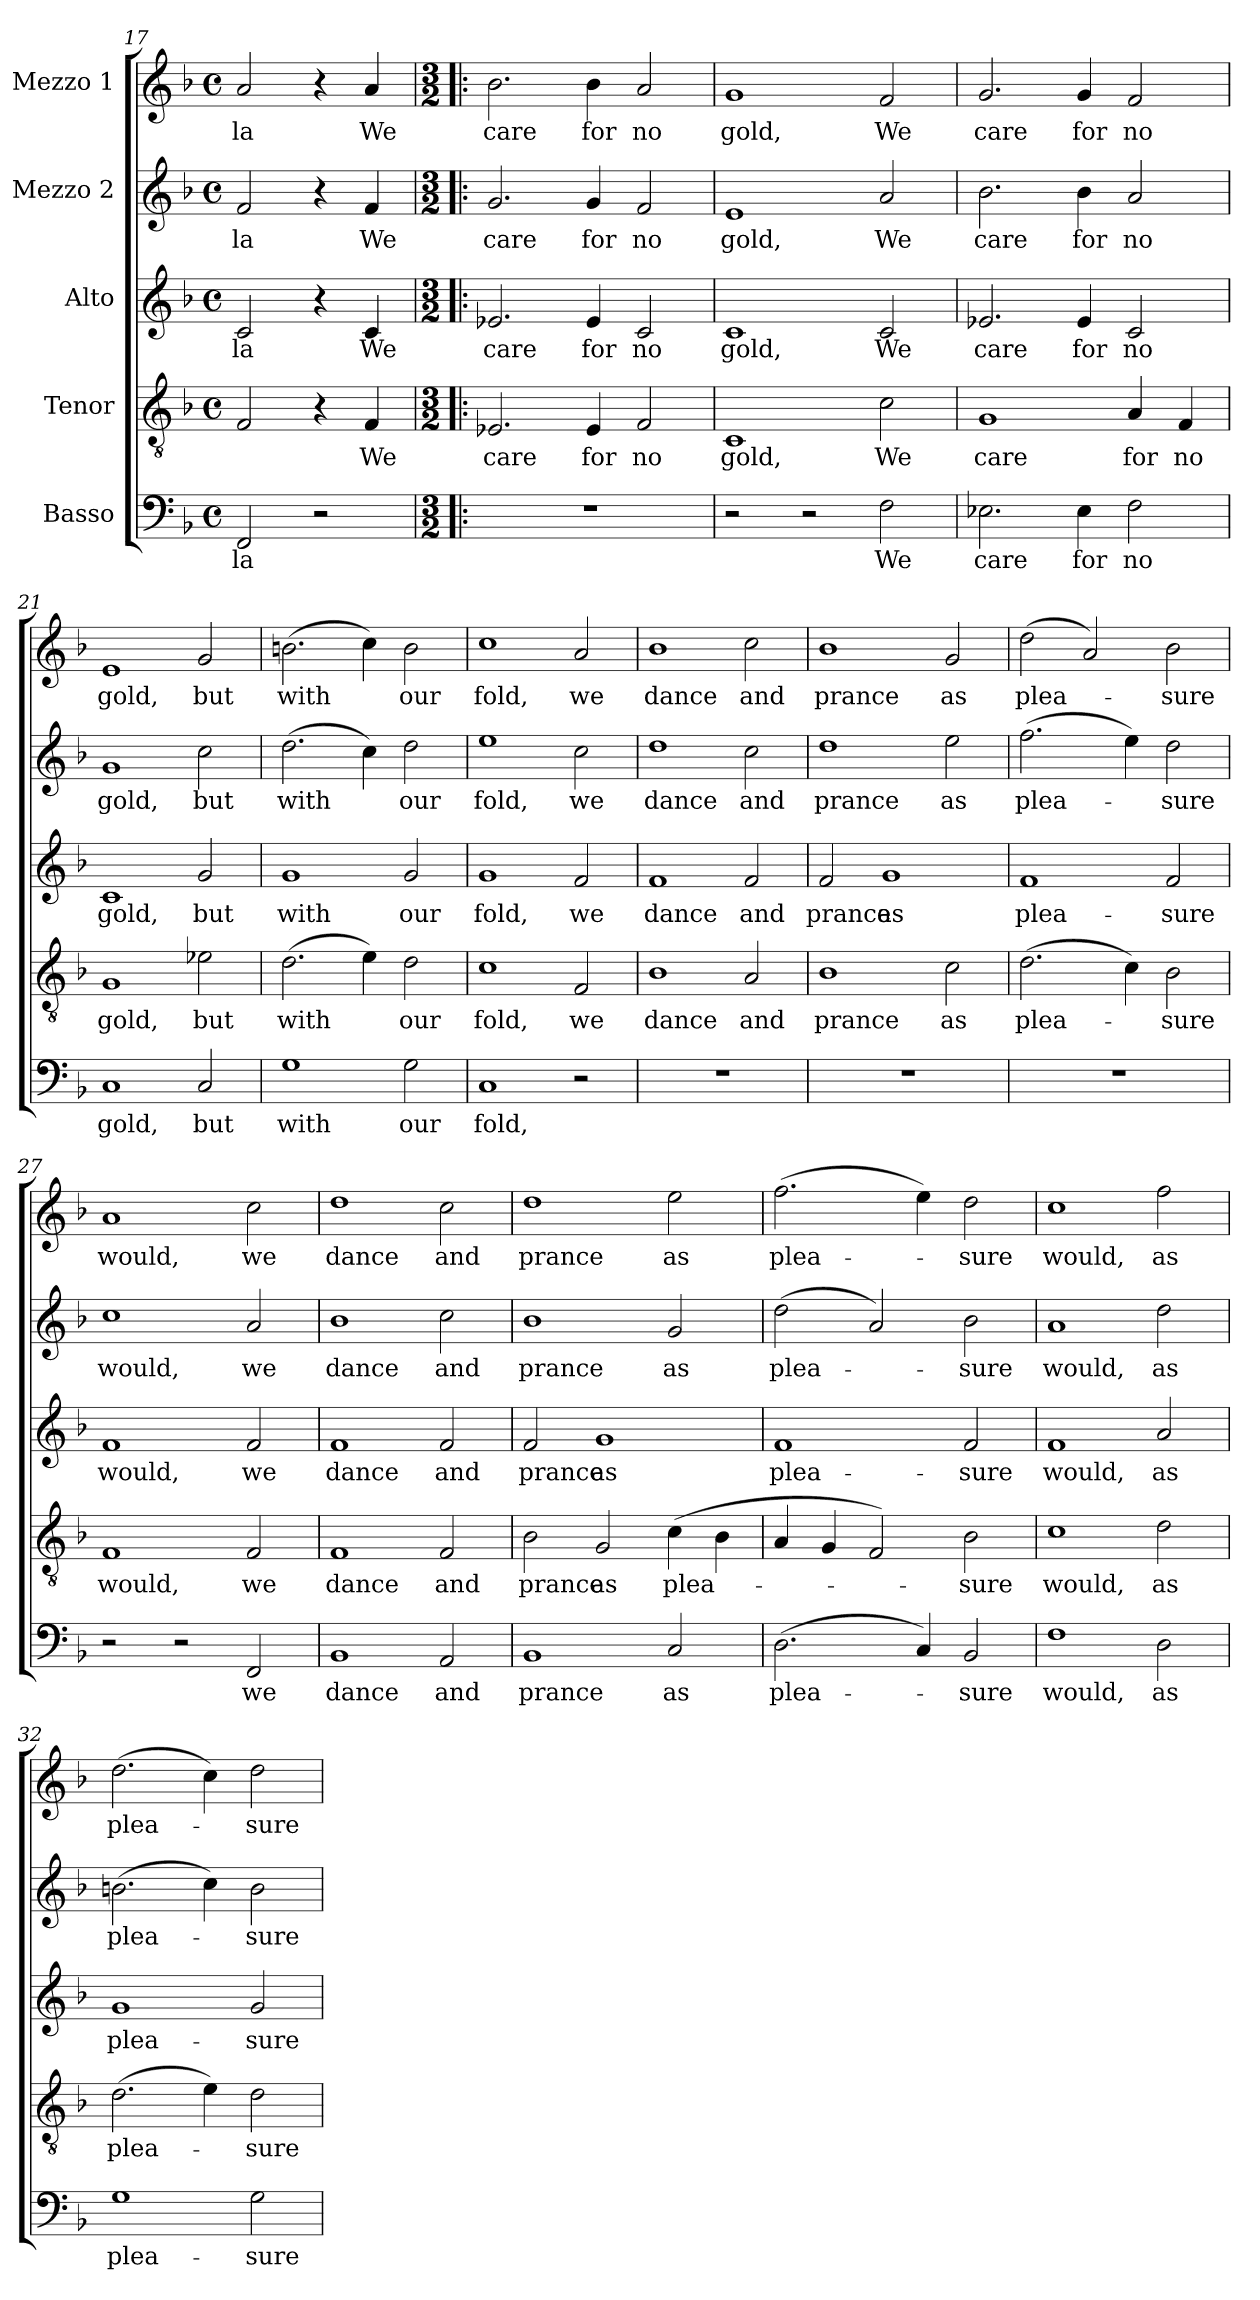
**kern	**text	**kern	**text	**kern	**text	**kern	**text	**kern	**text
*part5	*part5	*part4	*part4	*part3	*part3	*part2	*part2	*part1	*part1
*staff5	*staff5	*staff4	*staff4	*staff3	*staff3	*staff2	*staff2	*staff1	*staff1
*I"Basso	*	*I"Tenor	*	*I"Alto	*	*I"Mezzo 2	*	*I"Mezzo 1	*
*clefF4	*	*clefGv2	*	*clefG2	*	*clefG2	*	*clefG2	*
*k[b-]	*	*k[b-]	*	*k[b-]	*	*k[b-]	*	*k[b-]	*
*F:	*	*F:	*	*F:	*	*F:	*	*F:	*
*M4/4	*	*M4/4	*	*M4/4	*	*M4/4	*	*M4/4	*
*met(c)	*	*met(c)	*	*met(c)	*	*met(c)	*	*met(c)	*
=17	=17	=17	=17	=17	=17	=17	=17	=17	=17
2FF/	la	2F/	.	2c/	la	2f/	la	2a/	la
2r	.	4r	.	4r	.	4r	.	4r	.
.	.	4F/	We	4c/	We	4f/	We	4a/	We
=18!|:	=18!|:	=18!|:	=18!|:	=18!|:	=18!|:	=18!|:	=18!|:	=18!|:	=18!|:
*M3/2	*	*M3/2	*	*M3/2	*	*M3/2	*	*M3/2	*
*	*	*	*	*	*	*	*	*MM300	*
1.r	.	2.E-X/	care	2.e-X/	care	2.g/	care	2.b-\	care
.	.	4E-/	for	4e-/	for	4g/	for	4b-\	for
.	.	2F/	no	2c/	no	2f/	no	2a/	no
=19	=19	=19	=19	=19	=19	=19	=19	=19	=19
2r	.	1C	gold,	1c	gold,	1e	gold,	1g	gold,
2r	.	.	.	.	.	.	.	.	.
2F\	We	2c\	We	2c/	We	2a/	We	2f/	We
=20	=20	=20	=20	=20	=20	=20	=20	=20	=20
2.E-X\	care	1G	care	2.e-X/	care	2.b-\	care	2.g/	care
4E-\	for	.	.	4e-/	for	4b-\	for	4g/	for
2F\	no	4A/	for	2c/	no	2a/	no	2f/	no
.	.	4F/	no	.	.	.	.	.	.
=21	=21	=21	=21	=21	=21	=21	=21	=21	=21
1C	gold,	1G	gold,	1c	gold,	1g	gold,	1e	gold,
2C/	but	2e-X\	but	2g/	but	2cc\	but	2g/	but
!!LO:PB:g=z
=22	=22	=22	=22	=22	=22	=22	=22	=22	=22
1G	with	(2.d\	with	1g	with	(2.dd\	with	(2.bn\	with
.	.	4e\)	.	.	.	4cc\)	.	4cc\)	.
2G\	our	2d\	our	2g/	our	2dd\	our	2b\	our
=23	=23	=23	=23	=23	=23	=23	=23	=23	=23
1C	fold,	1c	fold,	1g	fold,	1ee	fold,	1cc	fold,
2r	.	2F/	we	2f/	we	2cc\	we	2a/	we
=24	=24	=24	=24	=24	=24	=24	=24	=24	=24
1.r	.	1B-	dance	1f	dance	1dd	dance	1b-	dance
.	.	2A/	and	2f/	and	2cc\	and	2cc\	and
=25	=25	=25	=25	=25	=25	=25	=25	=25	=25
1.r	.	1B-	prance	2f/	prance	1dd	prance	1b-	prance
.	.	.	.	1g	as	.	.	.	.
.	.	2c\	as	.	.	2ee\	as	2g/	as
=26	=26	=26	=26	=26	=26	=26	=26	=26	=26
1.r	.	(2.d\	plea-	1f	plea-	(2.ff\	plea-	(2dd\	plea-
.	.	.	.	.	.	.	.	2a/)	.
.	.	4c\)	.	.	.	4ee\)	.	.	.
.	.	2B-\	-sure	2f/	-sure	2dd\	-sure	2b-\	-sure
=27	=27	=27	=27	=27	=27	=27	=27	=27	=27
2r	.	1F	would,	1f	would,	1cc	would,	1a	would,
2r	.	.	.	.	.	.	.	.	.
2FF/	we	2F/	we	2f/	we	2a/	we	2cc\	we
=28	=28	=28	=28	=28	=28	=28	=28	=28	=28
1BB-	dance	1F	dance	1f	dance	1b-	dance	1dd	dance
2AA/	and	2F/	and	2f/	and	2cc\	and	2cc\	and
=29	=29	=29	=29	=29	=29	=29	=29	=29	=29
1BB-	prance	2B-\	prance	2f/	prance	1b-	prance	1dd	prance
.	.	2G/	as	1g	as	.	.	.	.
2C/	as	(4c\	plea-	.	.	2g/	as	2ee\	as
.	.	4B-\	.	.	.	.	.	.	.
=30	=30	=30	=30	=30	=30	=30	=30	=30	=30
(2.D\	plea-	4A/	.	1f	plea-	(2dd\	plea-	(2.ff\	plea-
.	.	4G/	.	.	.	.	.	.	.
.	.	2F/)	.	.	.	2a/)	.	.	.
4C/)	.	.	.	.	.	.	.	4ee\)	.
2BB-/	-sure	2B-\	-sure	2f/	-sure	2b-\	-sure	2dd\	-sure
!!LO:LB:g=z
=31	=31	=31	=31	=31	=31	=31	=31	=31	=31
1F	would,	1c	would,	1f	would,	1a	would,	1cc	would,
2D\	as	2d\	as	2a/	as	2dd\	as	2ff\	as
=32	=32	=32	=32	=32	=32	=32	=32	=32	=32
1G	plea-	(2.d\	plea-	1g	plea-	(2.bn\	plea-	(2.dd\	plea-
.	.	4e\)	.	.	.	4cc\)	.	4cc\)	.
2G\	-sure	2d\	-sure	2g/	-sure	2b\	-sure	2dd\	-sure
=	=	=	=	=	=	=	=	=	=
*-	*-	*-	*-	*-	*-	*-	*-	*-	*-
